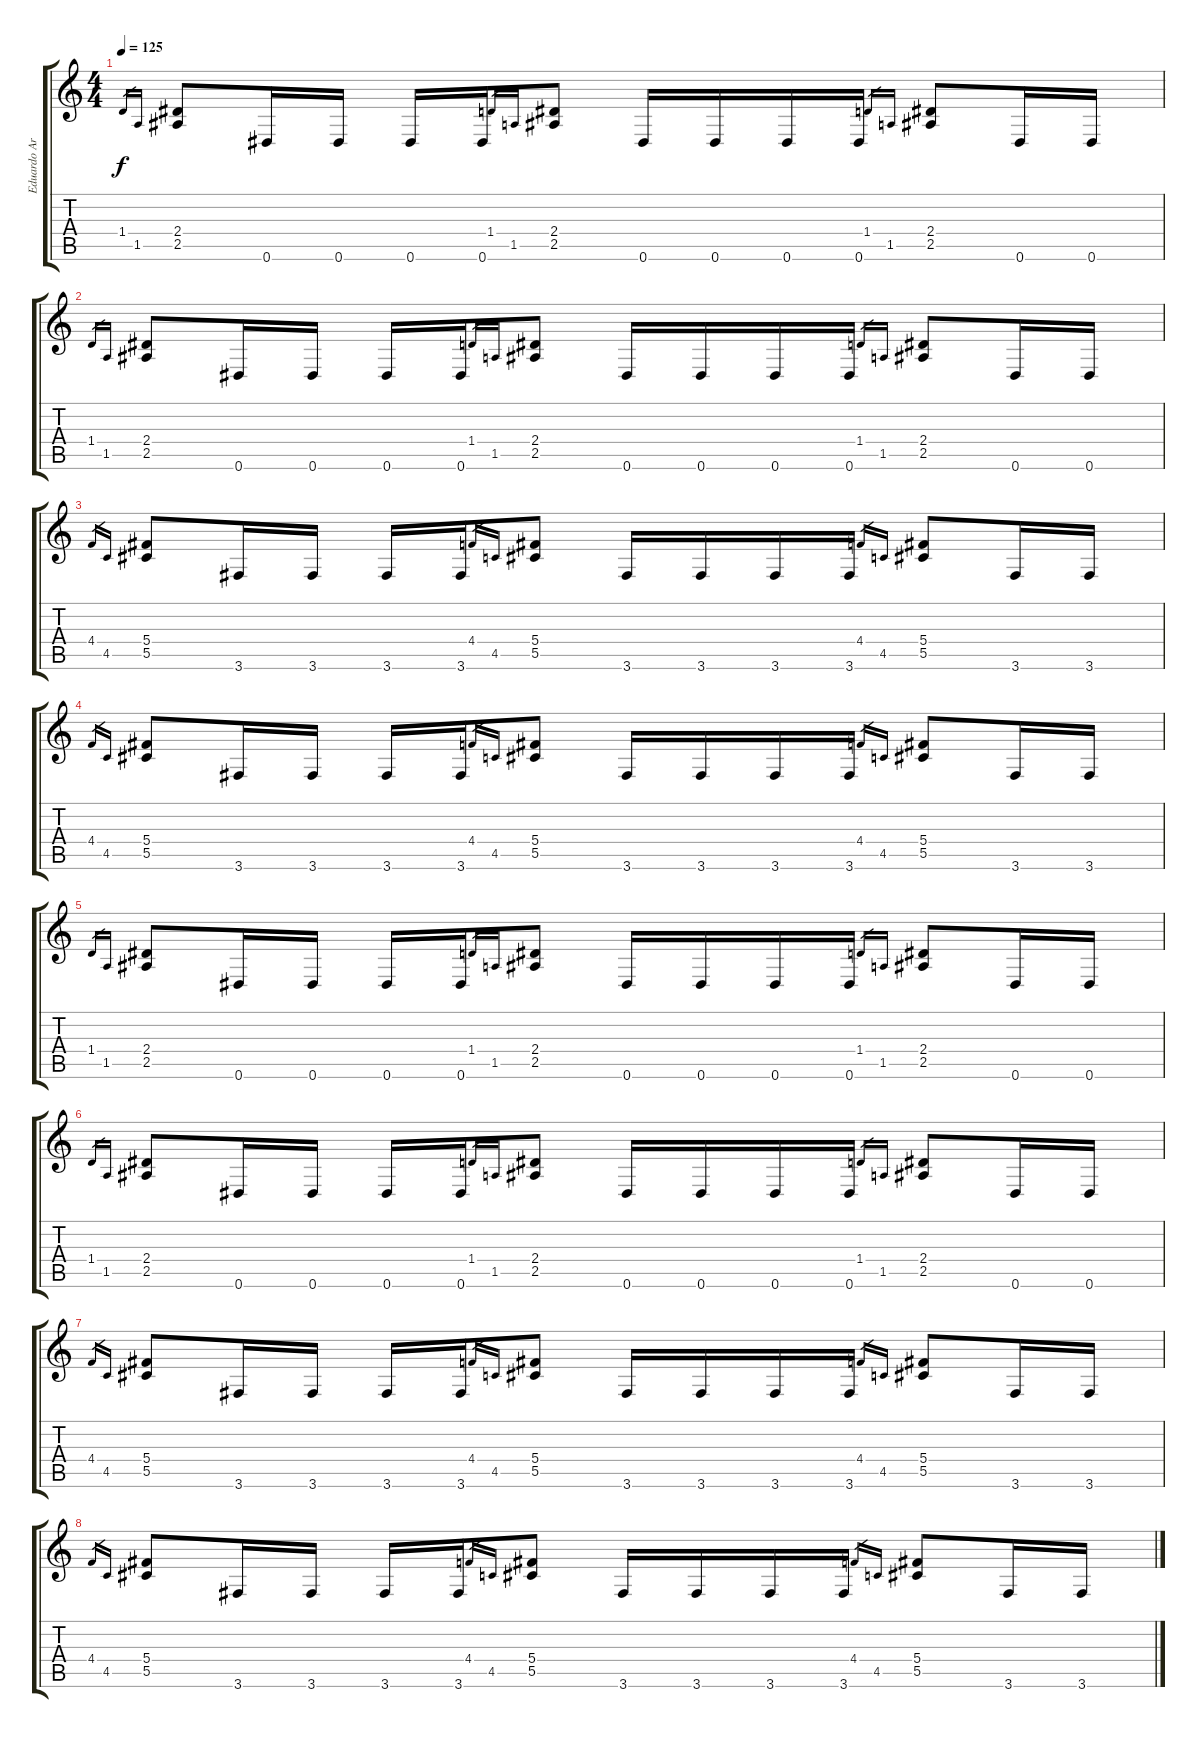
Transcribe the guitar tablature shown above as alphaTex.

\track ("Eduardo Ardanuy" "Eduardo Ar") {instrument overdrivenguitar}
\staff {score tabs}
\tuning (Eb4 Bb3 Gb3 Db3 Ab2 Eb2) {hide}
\ts (4 4)
\tempo 125
\clef g2
\ks c
1.4.16{gr dy f} 1.5.16{gr} (2.4 2.5).8 0.6.16 0.6.16 0.6.16 0.6.16 1.4.16{gr} 1.5.16{gr} (2.4 2.5).8 0.6.16 0.6.16 0.6.16 0.6.16 1.4.16{gr} 1.5.16{gr} (2.4 2.5).8 0.6.16 0.6.16 |
1.4.16{gr} 1.5.16{gr} (2.4 2.5).8 0.6.16 0.6.16 0.6.16 0.6.16 1.4.16{gr} 1.5.16{gr} (2.4 2.5).8 0.6.16 0.6.16 0.6.16 0.6.16 1.4.16{gr} 1.5.16{gr} (2.4 2.5).8 0.6.16 0.6.16 |
4.4.16{gr} 4.5.16{gr} (5.4 5.5).8 3.6.16 3.6.16 3.6.16 3.6.16 4.4.16{gr} 4.5.16{gr} (5.4 5.5).8 3.6.16 3.6.16 3.6.16 3.6.16 4.4.16{gr} 4.5.16{gr} (5.4 5.5).8 3.6.16 3.6.16 |
4.4.16{gr} 4.5.16{gr} (5.4 5.5).8 3.6.16 3.6.16 3.6.16 3.6.16 4.4.16{gr} 4.5.16{gr} (5.4 5.5).8 3.6.16 3.6.16 3.6.16 3.6.16 4.4.16{gr} 4.5.16{gr} (5.4 5.5).8 3.6.16 3.6.16 |
1.4.16{gr} 1.5.16{gr} (2.4 2.5).8 0.6.16 0.6.16 0.6.16 0.6.16 1.4.16{gr} 1.5.16{gr} (2.4 2.5).8 0.6.16 0.6.16 0.6.16 0.6.16 1.4.16{gr} 1.5.16{gr} (2.4 2.5).8 0.6.16 0.6.16 |
1.4.16{gr} 1.5.16{gr} (2.4 2.5).8 0.6.16 0.6.16 0.6.16 0.6.16 1.4.16{gr} 1.5.16{gr} (2.4 2.5).8 0.6.16 0.6.16 0.6.16 0.6.16 1.4.16{gr} 1.5.16{gr} (2.4 2.5).8 0.6.16 0.6.16 |
4.4.16{gr} 4.5.16{gr} (5.4 5.5).8 3.6.16 3.6.16 3.6.16 3.6.16 4.4.16{gr} 4.5.16{gr} (5.4 5.5).8 3.6.16 3.6.16 3.6.16 3.6.16 4.4.16{gr} 4.5.16{gr} (5.4 5.5).8 3.6.16 3.6.16 |
4.4.16{gr} 4.5.16{gr} (5.4 5.5).8 3.6.16 3.6.16 3.6.16 3.6.16 4.4.16{gr} 4.5.16{gr} (5.4 5.5).8 3.6.16 3.6.16 3.6.16 3.6.16 4.4.16{gr} 4.5.16{gr} (5.4 5.5).8 3.6.16 3.6.16
